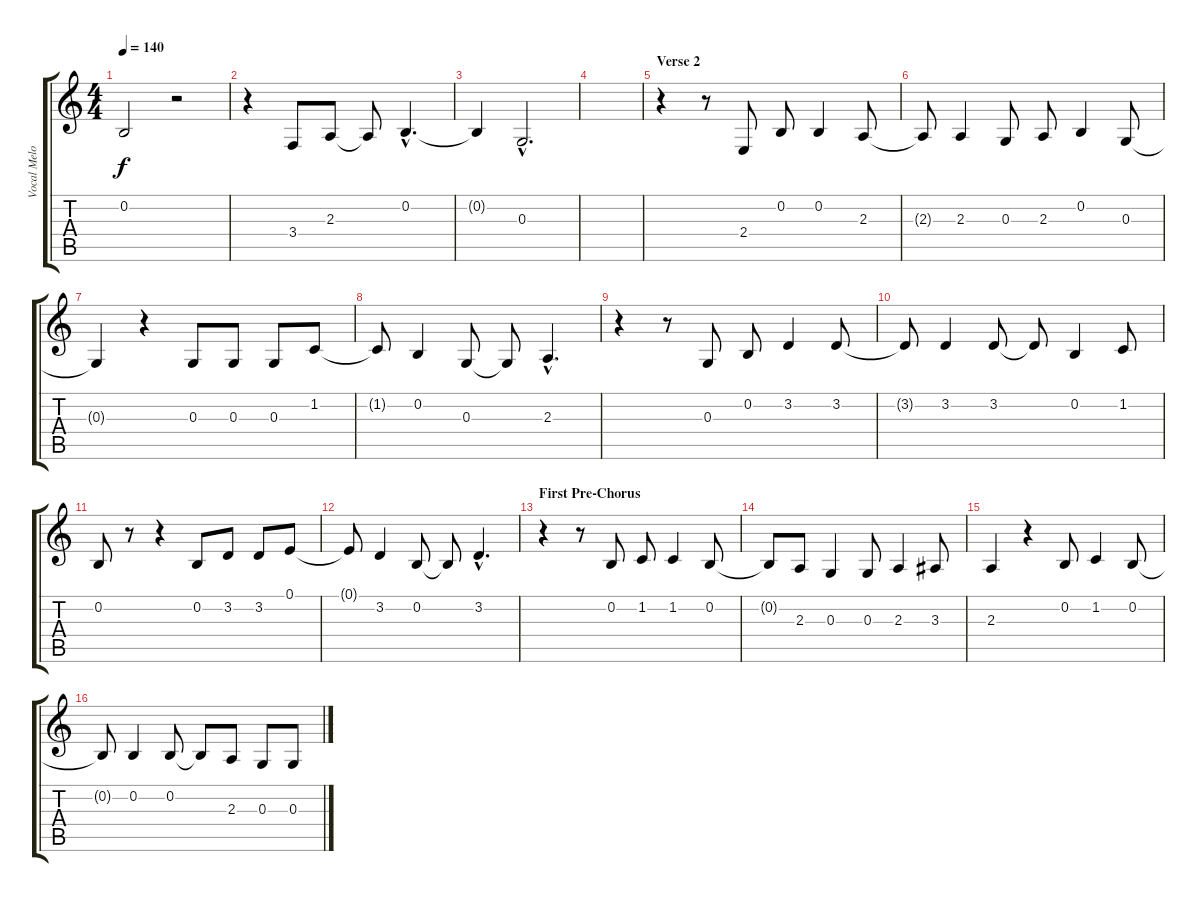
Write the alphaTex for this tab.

\track ("Vocal Melody" "Vocal Melo") {instrument acousticgrandpiano}
\staff {score tabs}
\tuning (E4 B3 G3 D3 A2 E2) {hide}
\ts (4 4)
\tempo 140
\clef g2
\ks c
0.2{t}.2{dy f} r.2 |
r.4 3.4.8 2.3.8 2.3{t}.8 0.2{hac}.4{d} |
0.2{t}.4 0.3{hac}.2{d} |
|
\section ("" "Verse 2")
r.4 r.8 2.4.8 0.2.8 0.2.4 2.3.8 |
2.3{t}.8 2.3.4 0.3.8 2.3.8 0.2.4 0.3.8 |
0.3{t}.4 r.4 0.3.8 0.3.8 0.3.8 1.2.8 |
1.2{t}.8 0.2.4 0.3.8 0.3{t}.8 2.3{hac}.4{d} |
r.4 r.8 0.3.8 0.2.8 3.2.4 3.2.8 |
3.2{t}.8 3.2.4 3.2.8 3.2{t}.8 0.2.4 1.2.8 |
0.2.8 r.8 r.4 0.2.8 3.2.8 3.2.8 0.1.8 |
0.1{t}.8 3.2.4 0.2.8 0.2{t}.8 3.2{hac}.4{d} |
\section ("" "First Pre-Chorus")
r.4 r.8 0.2.8 1.2.8 1.2.4 0.2.8 |
0.2{t}.8 2.3.8 0.3.4 0.3.8 2.3.4 3.3.8 |
2.3.4 r.4 0.2.8 1.2.4 0.2.8 |
0.2{t}.8 0.2.4 0.2.8 0.2{t}.8 2.3.8 0.3.8 0.3.8
